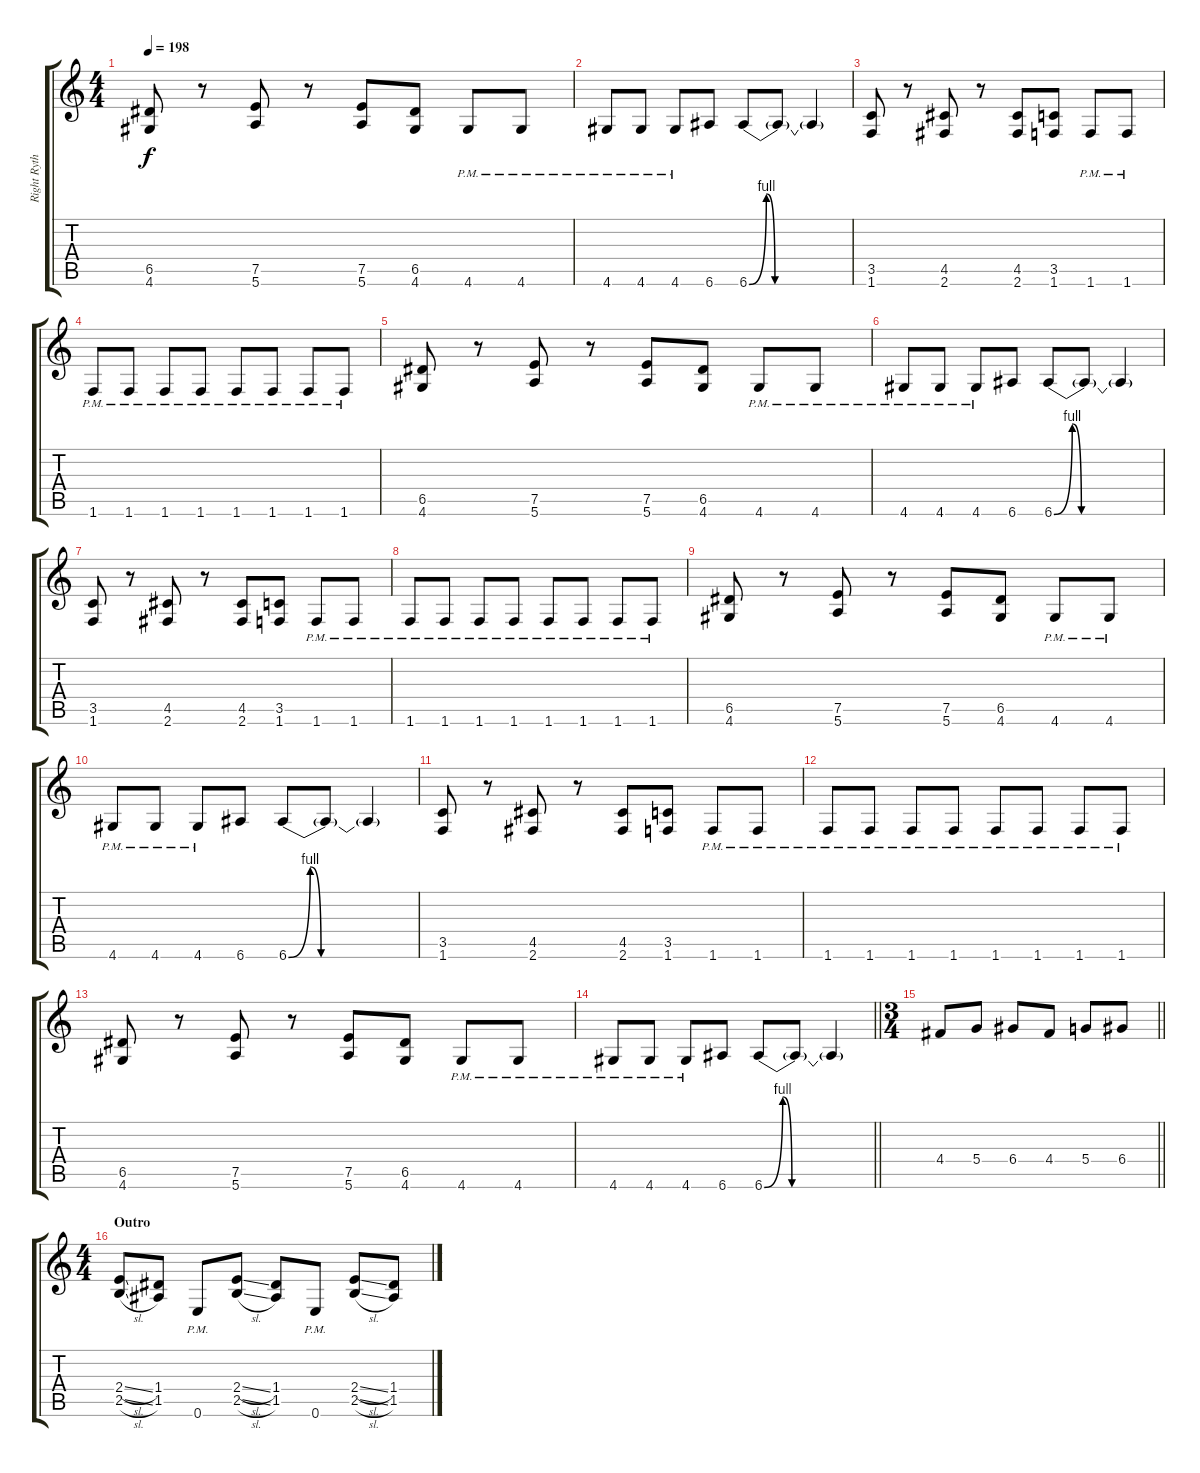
\track ("Right Rythm Guitar" "Right Ryth") {instrument distortionguitar}
\staff {score tabs}
\tuning (E4 B3 G3 D3 A2 E2) {hide}
\ts (4 4)
\tempo 198
\clef g2
\ks c
(6.5 4.6).8{dy f} r.8 (7.5 5.6).8 r.8 (7.5 5.6).8 (6.5 4.6).8 4.6{pm}.8 4.6{pm}.8 |
4.6{pm}.8 4.6{pm}.8 4.6{pm}.8 6.6.8 6.6{be (custom 0 0 10 4 15 0 30 0 60 0)}.8 6.6{t}.8 6.6{t}.4 |
(3.5 1.6).8 r.8 (4.5 2.6).8 r.8 (4.5 2.6).8 (3.5 1.6).8 1.6{pm}.8 1.6{pm}.8 |
1.6{pm}.8 1.6{pm}.8 1.6{pm}.8 1.6{pm}.8 1.6{pm}.8 1.6{pm}.8 1.6{pm}.8 1.6{pm}.8 |
(6.5 4.6).8 r.8 (7.5 5.6).8 r.8 (7.5 5.6).8 (6.5 4.6).8 4.6{pm}.8 4.6{pm}.8 |
4.6{pm}.8 4.6{pm}.8 4.6{pm}.8 6.6.8 6.6{be (custom 0 0 10 4 15 0 30 0 60 0)}.8 6.6{t}.8 6.6{t}.4 |
(3.5 1.6).8 r.8 (4.5 2.6).8 r.8 (4.5 2.6).8 (3.5 1.6).8 1.6{pm}.8 1.6{pm}.8 |
1.6{pm}.8 1.6{pm}.8 1.6{pm}.8 1.6{pm}.8 1.6{pm}.8 1.6{pm}.8 1.6{pm}.8 1.6{pm}.8 |
(6.5 4.6).8 r.8 (7.5 5.6).8 r.8 (7.5 5.6).8 (6.5 4.6).8 4.6{pm}.8 4.6{pm}.8 |
4.6{pm}.8 4.6{pm}.8 4.6{pm}.8 6.6.8 6.6{be (custom 0 0 10 4 15 0 30 0 60 0)}.8 6.6{t}.8 6.6{t}.4 |
(3.5 1.6).8 r.8 (4.5 2.6).8 r.8 (4.5 2.6).8 (3.5 1.6).8 1.6{pm}.8 1.6{pm}.8 |
1.6{pm}.8 1.6{pm}.8 1.6{pm}.8 1.6{pm}.8 1.6{pm}.8 1.6{pm}.8 1.6{pm}.8 1.6{pm}.8 |
(6.5 4.6).8 r.8 (7.5 5.6).8 r.8 (7.5 5.6).8 (6.5 4.6).8 4.6{pm}.8 4.6{pm}.8 |
\barLineRight lightlight
4.6{pm}.8 4.6{pm}.8 4.6{pm}.8 6.6.8 6.6{be (custom 0 0 10 4 15 0 30 0 60 0)}.8 6.6{t}.8 6.6{t}.4 |
\ts (3 4)
\barLineRight lightlight
4.4.8 5.4.8 6.4.8 4.4.8 5.4.8 6.4.8 |
\ts (4 4)
\section ("" "Outro")
(2.4{sl} 2.5{sl}).8 (1.4 1.5).8 0.6{pm}.8 (2.4{sl} 2.5{sl}).8 (1.4 1.5).8 0.6{pm}.8 (2.4{sl} 2.5{sl}).8 (1.4 1.5).8
